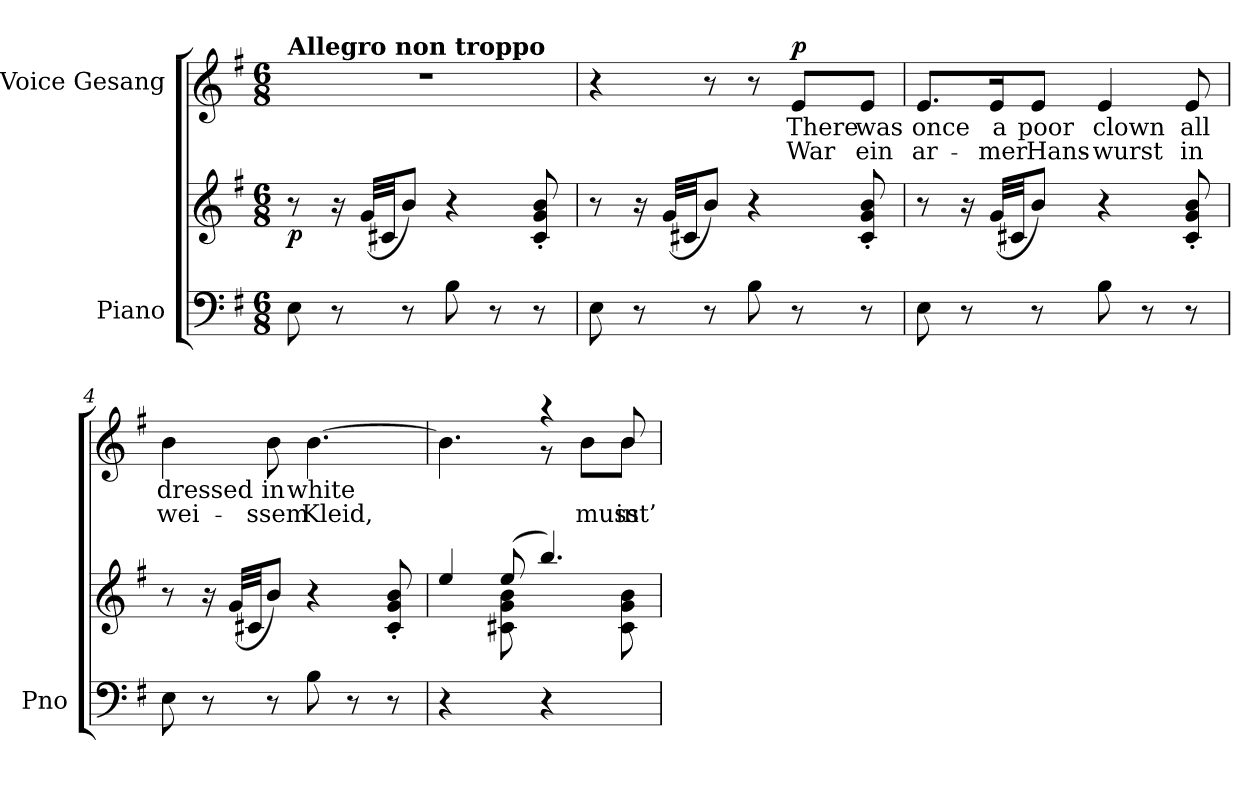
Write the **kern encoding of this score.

**kern	**kern	**dynam	**kern	**text	**text	**dynam
*part2	*part2	*part2	*part1	*part1	*part1	*part1
*staff3	*staff2	*staff2/3	*staff1	*staff1	*staff1	*staff1
*I"Piano	*	*	*I"Voice Gesang	*	*	*
*I'Pno	*	*	*	*	*	*
*clefF4	*clefG2	*	*clefG2	*	*	*
*k[f#]	*k[f#]	*	*k[f#]	*	*	*
*M6/8	*M6/8	*	*M6/8	*	*	*
*MM120	*MM120	*	*MM120	*	*	*
=1	=1	=1	=1	=1	=1	=1
!	!	!	!LO:TX:a:B:t=Allegro non troppo	!	!	!
!	!	!LO:DY:b	!	!	!	!
8E\	8r	p	2.r	.	.	.
8r	16r	.	.	.	.	.
.	(32g/LLL	.	.	.	.	.
.	32c#X/JJ	.	.	.	.	.
8r	8b/J)	.	.	.	.	.
8B\	4r	.	.	.	.	.
8r	.	.	.	.	.	.
8r	8c#/' 8g/' 8b/'	.	.	.	.	.
=2	=2	=2	=2	=2	=2	=2
8E\	8r	.	4r	.	.	.
8r	16r	.	.	.	.	.
.	(32g/LLL	.	.	.	.	.
.	32c#X/JJ	.	.	.	.	.
8r	8b/J)	.	8r	.	.	.
8B\	4r	.	8r	.	.	.
!	!	!	!	!LO:LY:b	!LO:LY:b	!LO:DY:a
8r	.	.	8e/L	There	War	p
!	!	!	!	!LO:LY:b	!LO:LY:b	!
8r	8c#/' 8g/' 8b/'	.	8e/J	was	ein	.
=3	=3	=3	=3	=3	=3	=3
!	!	!	!	!LO:LY:b	!LO:LY:b	!
8E\	8r	.	8.e/L	once	ar-	.
8r	16r	.	.	.	.	.
!	!	!	!	!LO:LY:b	!LO:LY:b	!
.	(32g/LLL	.	16e/K	a	-mer	.
.	32c#X/JJ	.	.	.	.	.
!	!	!	!	!LO:LY:b	!LO:LY:b	!
8r	8b/J)	.	8e/J	poor	Hans-	.
!	!	!	!	!LO:LY:b	!LO:LY:b	!
8B\	4r	.	4e/	clown	-wurst	.
8r	.	.	.	.	.	.
!	!	!	!	!LO:LY:b	!LO:LY:b	!
8r	8c#/' 8g/' 8b/'	.	8e/	all	in	.
!!LO:LB:g=z
=4	=4	=4	=4	=4	=4	=4
!	!	!	!	!LO:LY:b	!LO:LY:b	!
8E\	8r	.	4b\	dressed	wei-	.
8r	16r	.	.	.	.	.
.	(32g/LLL	.	.	.	.	.
.	32c#X/JJ	.	.	.	.	.
!	!	!	!	!LO:LY:b	!LO:LY:b	!
8r	8b/J)	.	8b\	in	-ssem	.
!	!	!	!	!LO:LY:b	!LO:LY:b	!
8B\	4r	.	[4.b\	white	Kleid,	.
8r	.	.	.	.	.	.
8r	8c#/' 8g/' 8b/'	.	.	.	.	.
!!LO:LB:g=z
=5	=5	=5	=5	=5	=5	=5
*	*^	*	*^	*	*	*
4r	4ee/	4ryy	.	4.b\]	4.ryy	.	.	.
8ryy	(>8ee/	8c#X\ 8g\ 8b\	.	.	.	.	.	.
4r	4.bb/)	4ryy	.	4r	8r	.	.	.
!	!	!	!	!	!	!	!LO:LY:b	!
.	.	.	.	.	8b\L	.	musst’	.
!	!	!	!	!	!	!LO:LY:b	!	!
!	!	!	!	!	!	!	!LO:LY:b	!
8ryy	.	8c#\ 8g\ 8b\	.	8b/	8b\J	.	in	.
*	*v	*v	*	*	*	*	*	*
*	*	*	*v	*v	*	*	*
=	=	=	=	=	=	=
*-	*-	*-	*-	*-	*-	*-
